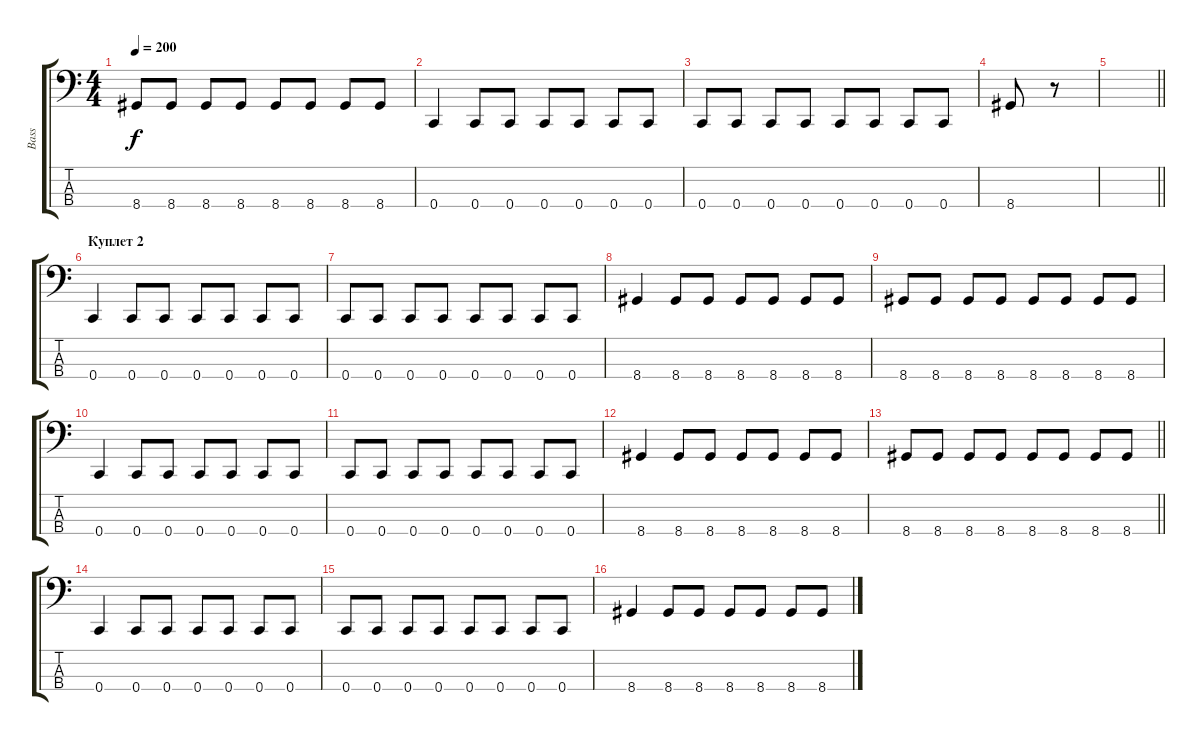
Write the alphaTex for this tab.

\track ("Bass" "Bass") {instrument electricbasspick}
\staff {score tabs}
\tuning (F2 C2 G1 C1) {hide}
\ts (4 4)
\tempo 200
\clef f4
\ks c
8.4.8{dy f} 8.4.8 8.4.8 8.4.8 8.4.8 8.4.8 8.4.8 8.4.8 |
0.4.4 0.4.8 0.4.8 0.4.8 0.4.8 0.4.8 0.4.8 |
0.4.8 0.4.8 0.4.8 0.4.8 0.4.8 0.4.8 0.4.8 0.4.8 |
8.4.8 r.8 |
\barLineRight lightlight
|
\section ("" "Куплет 2")
0.4.4 0.4.8 0.4.8 0.4.8 0.4.8 0.4.8 0.4.8 |
0.4.8 0.4.8 0.4.8 0.4.8 0.4.8 0.4.8 0.4.8 0.4.8 |
8.4.4 8.4.8 8.4.8 8.4.8 8.4.8 8.4.8 8.4.8 |
8.4.8 8.4.8 8.4.8 8.4.8 8.4.8 8.4.8 8.4.8 8.4.8 |
0.4.4 0.4.8 0.4.8 0.4.8 0.4.8 0.4.8 0.4.8 |
0.4.8 0.4.8 0.4.8 0.4.8 0.4.8 0.4.8 0.4.8 0.4.8 |
8.4.4 8.4.8 8.4.8 8.4.8 8.4.8 8.4.8 8.4.8 |
\barLineRight lightlight
8.4.8 8.4.8 8.4.8 8.4.8 8.4.8 8.4.8 8.4.8 8.4.8 |
0.4.4 0.4.8 0.4.8 0.4.8 0.4.8 0.4.8 0.4.8 |
0.4.8 0.4.8 0.4.8 0.4.8 0.4.8 0.4.8 0.4.8 0.4.8 |
8.4.4 8.4.8 8.4.8 8.4.8 8.4.8 8.4.8 8.4.8
